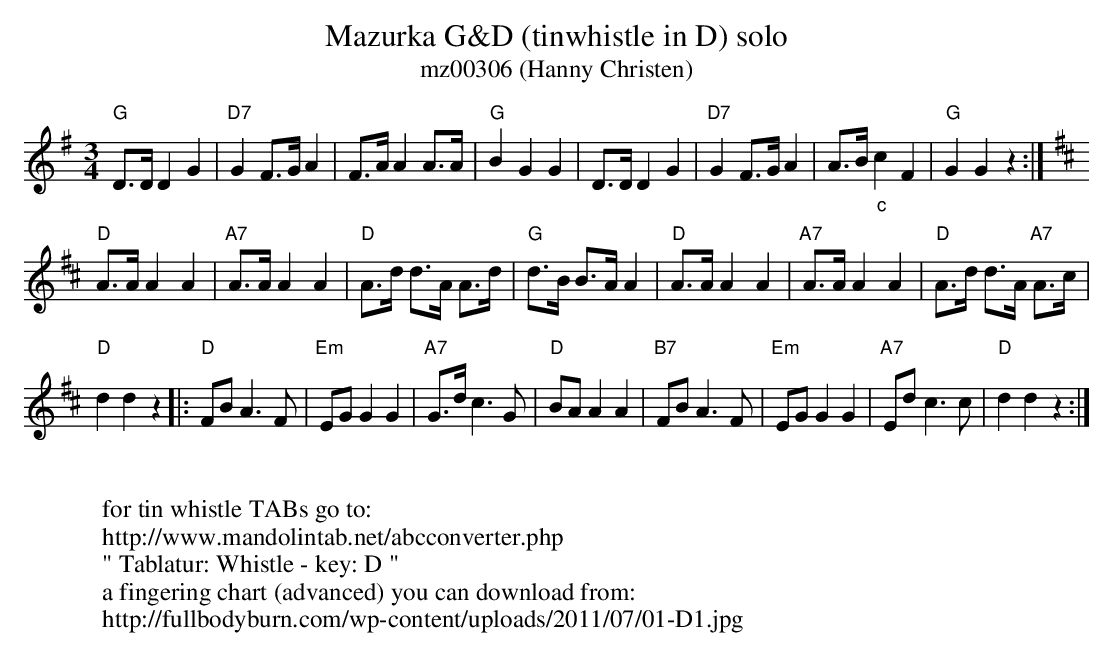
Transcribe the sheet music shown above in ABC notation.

X:1
T:Mazurka G&D (tinwhistle in D) solo
T:mz00306 (Hanny Christen)
M:3/4
L:1/8
K:G transpose=12
"G"D>DD2G2 | "D7"G2F>GA2 | F>AA2A>A | "G"B2G2G2 | D>DD2G2 | "D7"G2F>GA2 | \
A>B"_c"c2F2 | "G"G2G2z2 :| [K:D]
"D"A>AA2A2 | "A7"A>AA2A2 | "D"A>d d>A A>d | "G"d>B B>AA2 | \
"D"A>A A2A2 | "A7"A>AA2A2 | "D"A>d d>A "A7"A>c |
"D"d2d2z2 |: "D"FB A3F | "Em"EGG2G2 | \
"A7"G>d c3G | "D"BA A2A2 | "B7"FBA3F | "Em"EGG2G2 | "A7"Ed c3c | "D"d2d2z2 :|
W:
W:for tin whistle TABs go to:
W:http://www.mandolintab.net/abcconverter.php
W:" Tablatur: Whistle - key: D "
W:a fingering chart (advanced) you can download from:
W:http://fullbodyburn.com/wp-content/uploads/2011/07/01-D1.jpg
